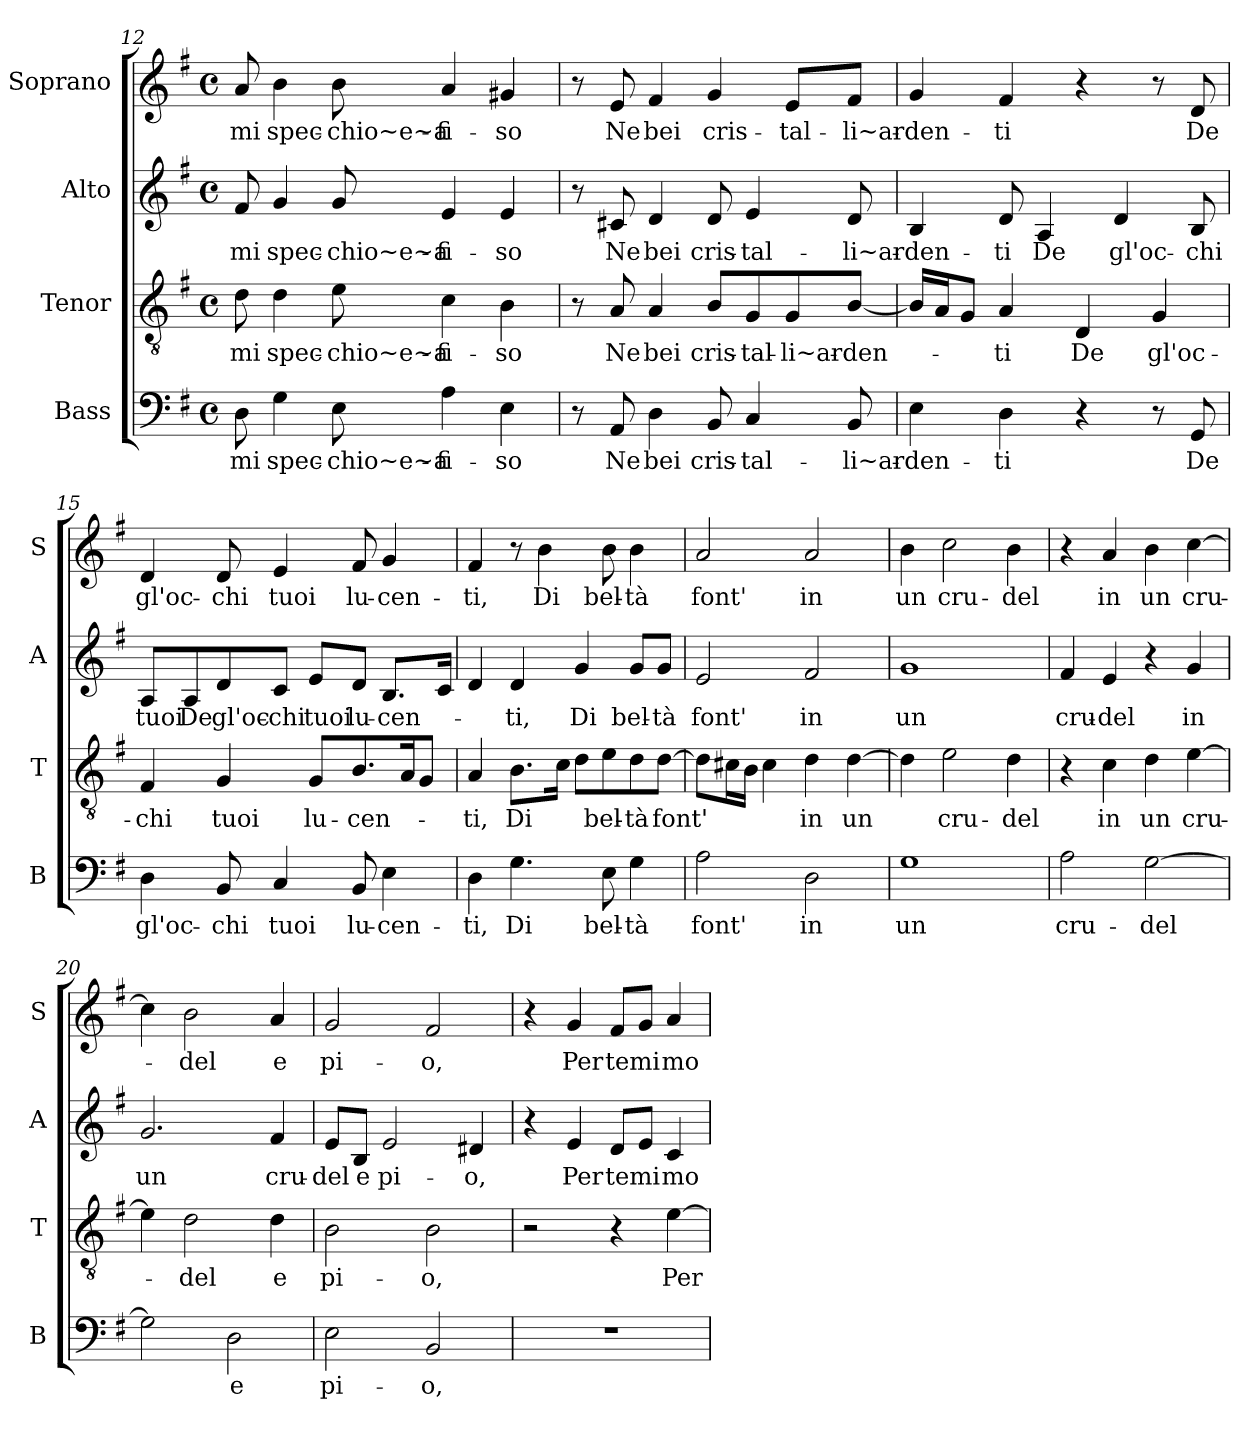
**kern	**text	**kern	**text	**kern	**text	**kern	**text
*part4	*part4	*part3	*part3	*part2	*part2	*part1	*part1
*staff4	*staff4	*staff3	*staff3	*staff2	*staff2	*staff1	*staff1
*I"Bass	*	*I"Tenor	*	*I"Alto	*	*I"Soprano	*
*I'B	*	*I'T	*	*I'A	*	*I'S	*
!!LO:PB:g=z
*clefF4	*	*clefGv2	*	*clefG2	*	*clefG2	*
*k[f#]	*	*k[f#]	*	*k[f#]	*	*k[f#]	*
*G:	*	*G:	*	*G:	*	*G:	*
*M4/4	*	*M4/4	*	*M4/4	*	*M4/4	*
*met(c)	*	*met(c)	*	*met(c)	*	*met(c)	*
=12	=12	=12	=12	=12	=12	=12	=12
8D\	mi	8d\	mi	8f#/	mi	8a/	mi
4G\	spec-	4d\	spec-	4g/	spec-	4b\	spec-
8E\	-chio~e~a-	8e\	-chio~e~a-	8g/	-chio~e~a-	8b\	-chio~e~a-
4A\	-fi-	4c\	-fi-	4e/	-fi-	4a/	-fi-
4E\	-so	4B\	-so	4e/	-so	4g#X/	-so
=13	=13	=13	=13	=13	=13	=13	=13
8r	.	8r	.	8r	.	8r	.
8AA/	Ne	8A/	Ne	8c#X/	Ne	8e/	Ne
4D\	bei	4A/	bei	4d/	bei	4f#/	bei
8BB/	cris-	8B/L	cris-	8d/	cris-	4g/	cris-
4C/	-tal-	8G/	-tal-	4e/	-tal-	.	.
.	.	8G/	-li~ar-	.	.	8e/L	-tal-
8BB/	-li~ar-	[8B/J	-den-	8d/	-li~ar-	8f#/J	-li~ar-
=14	=14	=14	=14	=14	=14	=14	=14
4E\	-den-	16B/LL]	.	4B/	-den-	4g/	-den-
.	.	16A/J	.	.	.	.	.
.	.	8G/J	.	.	.	.	.
4D\	-ti	4A/	-ti	8d/	-ti	4f#/	-ti
.	.	.	.	4A/	De	.	.
4r	.	4D/	De	.	.	4r	.
.	.	.	.	4d/	gl'oc-	.	.
8r	.	4G/	gl'oc-	.	.	8r	.
8GG/	De	.	.	8B/	-chi	8d/	De
!!LO:LB:g=z
=15	=15	=15	=15	=15	=15	=15	=15
4D\	gl'oc-	4F#/	-chi	8A/L	tuoi	4d/	gl'oc-
.	.	.	.	8A/	De	.	.
8BB/	-chi	4G/	tuoi	8d/	gl'oc-	8d/	-chi
4C/	tuoi	.	.	8c/J	-chi	4e/	tuoi
.	.	8G/L	lu-	8e/L	tuoi	.	.
8BB/	lu-	8.B/	-cen-	8d/J	lu-	8f#/	lu-
4E\	-cen-	.	.	8.B/L	-cen-	4g/	-cen-
.	.	16A/k	.	.	.	.	.
.	.	8G/J	.	.	.	.	.
.	.	.	.	16c/Jk	.	.	.
=16	=16	=16	=16	=16	=16	=16	=16
4D\	-ti,	4A/	-ti,	4d/	.	4f#/	-ti,
4.G\	Di	8.B\L	Di	4d/	-ti,	8r	.
.	.	.	.	.	.	4b\	Di
.	.	16c\Jk	.	.	.	.	.
.	.	8d\L	.	4g/	Di	.	.
8E\	bel-	8e\	bel-	.	.	8b\	bel-
4G\	-tà	8d\	-tà	8g/L	bel-	4b\	-tà
.	.	[8d\J	font'	8g/J	-tà	.	.
=17	=17	=17	=17	=17	=17	=17	=17
2A\	font'	8d\L]	.	2e/	font'	2a/	font'
.	.	16c#X\L	.	.	.	.	.
.	.	16B\JJ	.	.	.	.	.
.	.	4c#\	.	.	.	.	.
2D\	in	4d\	in	2f#/	in	2a/	in
.	.	[4d\	un	.	.	.	.
=18	=18	=18	=18	=18	=18	=18	=18
1G	un	4d\]	.	1g	un	4b\	un
.	.	2e\	cru-	.	.	2cc\	cru-
.	.	4d\	-del	.	.	4b\	-del
!!LO:LB:g=z
=19	=19	=19	=19	=19	=19	=19	=19
2A\	cru-	4r	.	4f#/	cru-	4r	.
.	.	4c\	in	4e/	-del	4a/	in
[2G\	-del	4d\	un	4r	.	4b\	un
.	.	[4e\	cru-	4g/	in	[4cc\	cru-
=20	=20	=20	=20	=20	=20	=20	=20
2G\]	.	4e\]	.	2.g/	un	4cc\]	.
.	.	2d\	-del	.	.	2b\	-del
2D\	e	.	.	.	.	.	.
.	.	4d\	e	4f#/	cru-	4a/	e
=21	=21	=21	=21	=21	=21	=21	=21
2E\	pi-	2B\	pi-	8e/L	-del	2g/	pi-
.	.	.	.	8B/J	e	.	.
.	.	.	.	2e/	pi-	.	.
2BB/	-o,	2B\	-o,	.	.	2f#/	-o,
.	.	.	.	4d#X/	-o,	.	.
=22	=22	=22	=22	=22	=22	=22	=22
1r	.	2r	.	4r	.	4r	.
.	.	.	.	4e/	Per	4g/	Per
.	.	4r	.	8d/L	te	8f#/L	te
.	.	.	.	8e/J	mi	8g/J	mi
.	.	[4e\	Per	4c/	mo-	4a/	mo-
=	=	=	=	=	=	=	=
*-	*-	*-	*-	*-	*-	*-	*-
